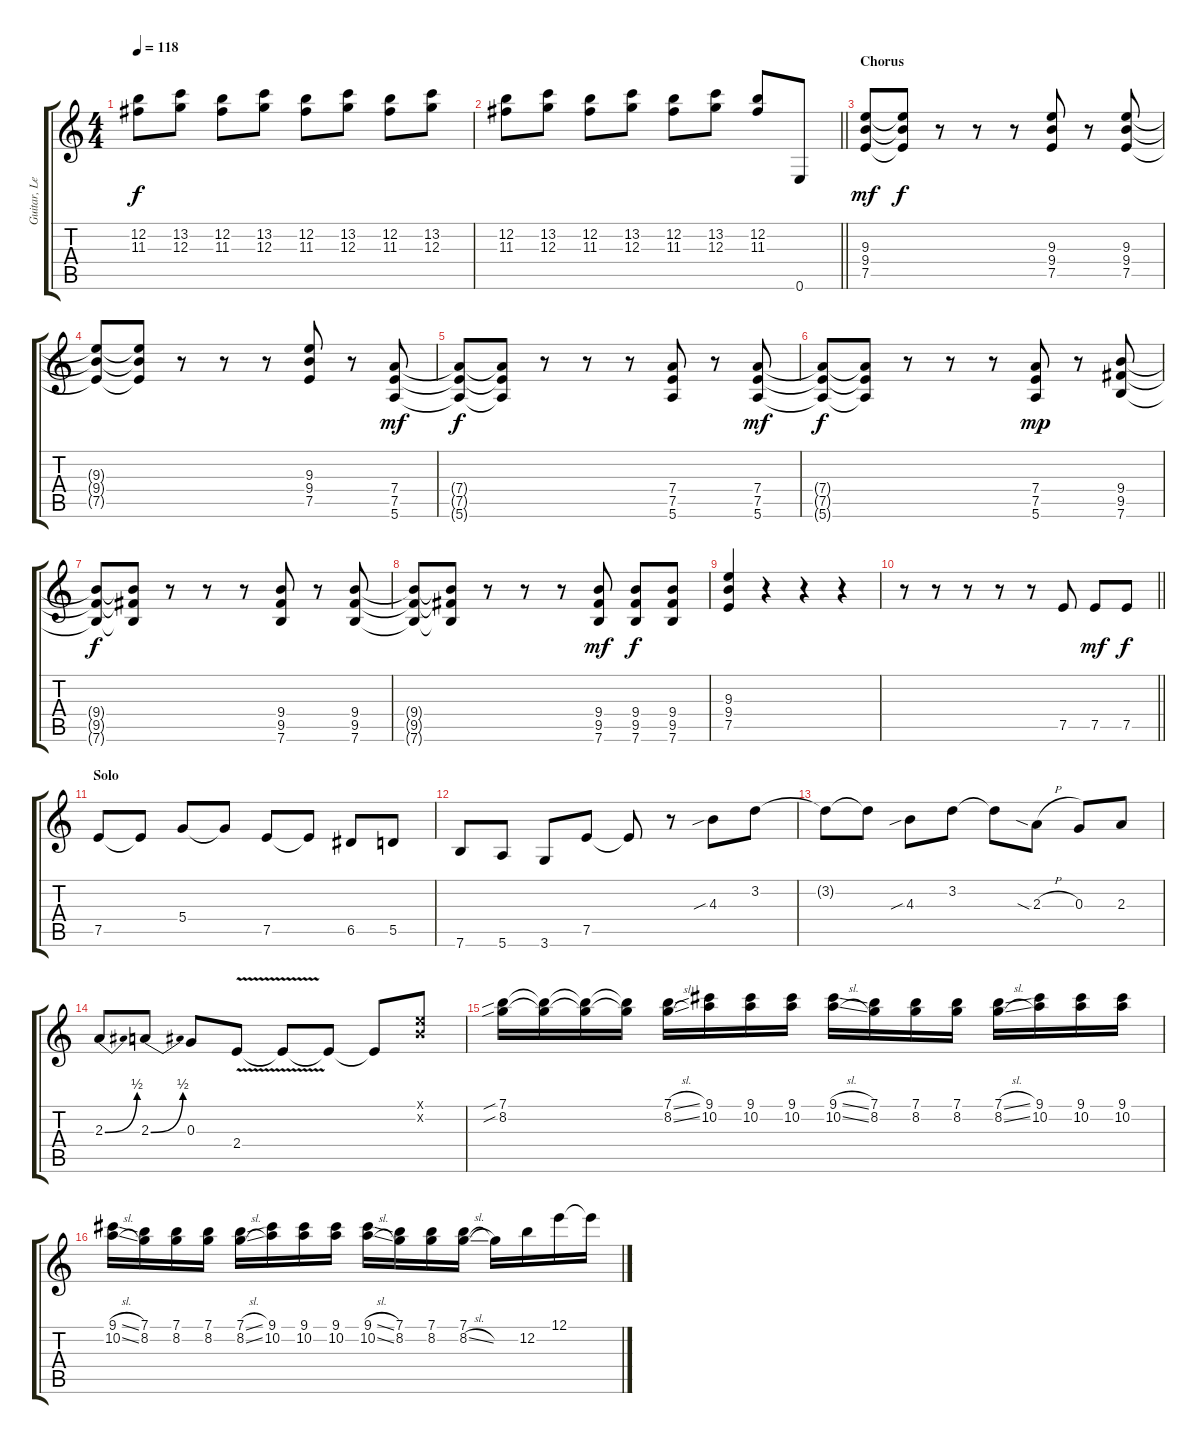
\track ("Guitar, Lead" "Guitar, Le") {instrument distortionguitar}
\staff {score tabs}
\tuning (E4 B3 G3 D3 A2 E2) {hide}
\ts (4 4)
\tempo 118
\clef g2
\ks c
(12.2 11.3).8{dy f} (13.2 12.3).8 (12.2 11.3).8 (13.2 12.3).8 (12.2 11.3).8 (13.2 12.3).8 (12.2 11.3).8 (13.2 12.3).8 |
\barLineRight lightlight
(12.2 11.3).8 (13.2 12.3).8 (12.2 11.3).8 (13.2 12.3).8 (12.2 11.3).8 (13.2 12.3).8 (12.2 11.3).8 0.6.8 |
\section ("" "Chorus")
(9.3 9.4 7.5).8{dy mf} (9.3{t} 9.4{t} 7.5{t}).8{dy f} r.8 r.8 r.8 (9.3 9.4 7.5).8 r.8 (9.3 9.4 7.5).8 |
(9.3{t} 9.4{t} 7.5{t}).8 (9.3{t} 9.4{t} 7.5{t}).8 r.8 r.8 r.8 (9.3 9.4 7.5).8 r.8 (7.4 7.5 5.6).8{dy mf} |
(7.4{t} 7.5{t} 5.6{t}).8{dy f} (7.4{t} 7.5{t} 5.6{t}).8 r.8 r.8 r.8 (7.4 7.5 5.6).8 r.8 (7.4 7.5 5.6).8{dy mf} |
(7.4{t} 7.5{t} 5.6{t}).8{dy f} (7.4{t} 7.5{t} 5.6{t}).8 r.8 r.8 r.8 (7.4 7.5 5.6).8{dy mp} r.8 (9.4 9.5 7.6).8 |
(9.4{t} 9.5{t} 7.6{t}).8{dy f} (9.4{t} 9.5{t} 7.6{t}).8 r.8 r.8 r.8 (9.4 9.5 7.6).8 r.8 (9.4 9.5 7.6).8 |
(9.4{t} 9.5{t} 7.6{t}).8 (9.4{t} 9.5{t} 7.6{t}).8 r.8 r.8 r.8 (9.4 9.5 7.6).8{dy mf} (9.4 9.5 7.6).8{dy f} (9.4 9.5 7.6).8 |
(9.3 9.4 7.5).4 r.4 r.4 r.4 |
\barLineRight lightlight
r.8 r.8 r.8 r.8 r.8 7.5.8 7.5.8{dy mf} 7.5.8{dy f} |
\section ("" "Solo")
7.5.8 7.5{t}.8 5.4.8 5.4{t}.8 7.5.8 7.5{t}.8 6.5.8 5.5.8 |
7.6.8 5.6.8 3.6.8 7.5.8 7.5{t}.8 r.8 4.3{sib}.8 3.2.8 |
3.2{t}.8 3.2{t}.8 4.3{sib}.8 3.2.8 3.2{t}.8 2.3{sia h}.8 0.3.8 2.3.8 |
2.3{be (bend 0 0 60 2)}.8 2.3{be (bend 0 0 60 2)}.8 0.3.8 2.4{v}.8 2.4{t}.8 2.4{t}.8 2.4{t}.8 (0.1{x} 0.2{x}).8 |
(7.1{sib} 8.2{sib}).16 (7.1{t} 8.2{t}).16 (7.1{t} 8.2{t}).16 (7.1{t} 8.2{t}).16 (7.1{sl} 8.2{sl}).16 (9.1 10.2).16 (9.1 10.2).16 (9.1 10.2).16 (9.1{sl} 10.2{sl}).16 (7.1 8.2).16 (7.1 8.2).16 (7.1 8.2).16 (7.1{sl} 8.2{sl}).16 (9.1 10.2).16 (9.1 10.2).16 (9.1 10.2).16 |
(9.1{sl} 10.2{sl}).16 (7.1 8.2).16 (7.1 8.2).16 (7.1 8.2).16 (7.1{sl} 8.2{sl}).16 (9.1 10.2).16 (9.1 10.2).16 (9.1 10.2).16 (9.1{sl} 10.2{sl}).16 (7.1 8.2).16 (7.1 8.2).16 (7.1 8.2{sl}).16 8.2{t}.16 12.2.16 12.1.16 12.1{t}.16
